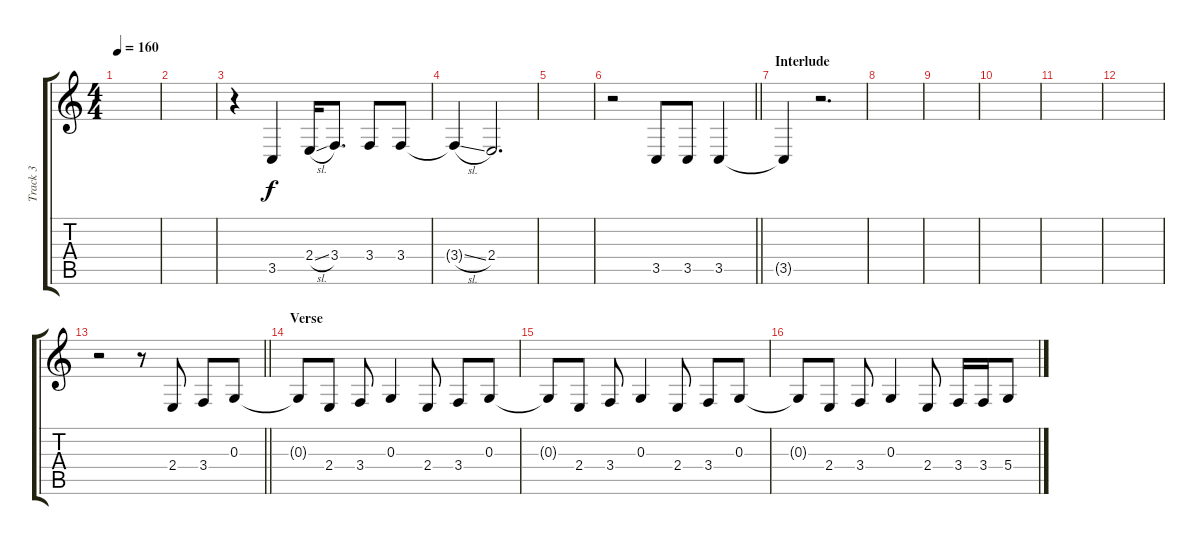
\track ("Track 3" "Track 3") {instrument tenorsax}
\staff {score tabs}
\tuning (E4 B3 G3 D3 A2 E2) {hide}
\ts (4 4)
\tempo 160
\clef g2
\ks c
|
|
r.4 3.5.4 2.4{sl}.16 3.4.8{d} 3.4.8 3.4.8 |
3.4{sl t}.4 2.4.2{d} |
|
\barLineRight lightlight
r.2 3.5.8 3.5.8 3.5.4 |
\section ("" "Interlude")
3.5{t}.4 r.2{d} |
|
|
|
|
|
\barLineRight lightlight
r.2 r.8 2.4.8 3.4.8 0.3.8 |
\section ("" "Verse")
0.3{t}.8 2.4.8 3.4.8 0.3.4 2.4.8 3.4.8 0.3.8 |
0.3{t}.8 2.4.8 3.4.8 0.3.4 2.4.8 3.4.8 0.3.8 |
0.3{t}.8 2.4.8 3.4.8 0.3.4 2.4.8 3.4.16 3.4.16 5.4.8
